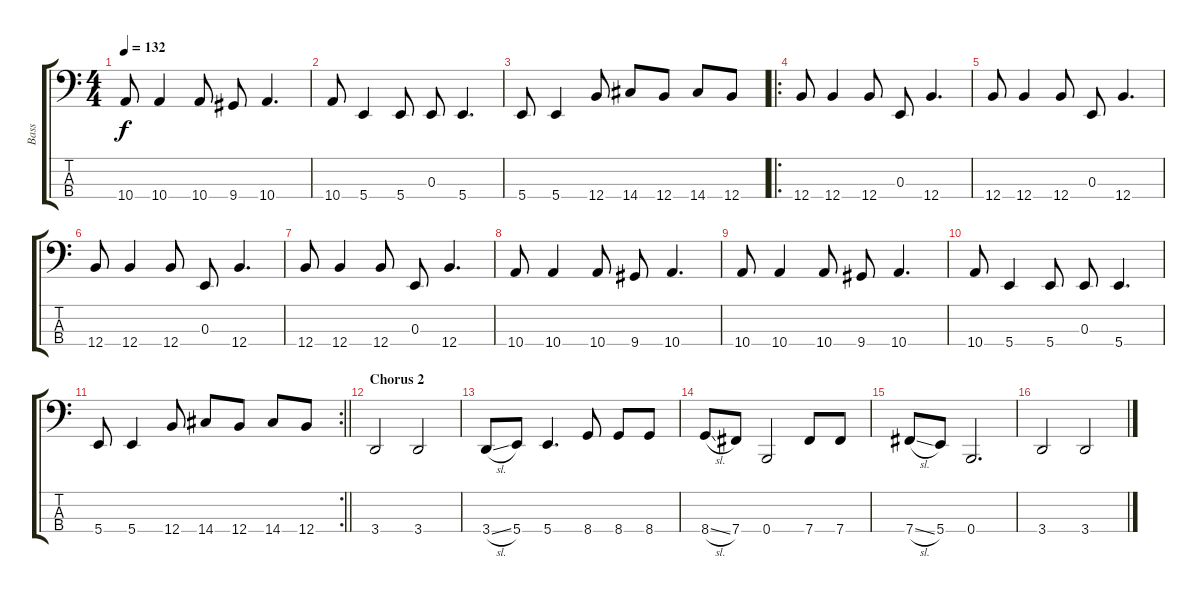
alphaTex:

\track ("Bass" "Bass") {instrument electricbassfinger}
\staff {score tabs}
\tuning (D2 A1 E1 B0) {hide}
\ts (4 4)
\tempo 132
\clef f4
\ks c
10.4.8{dy f} 10.4.4 10.4.8 9.4.8 10.4.4{d} |
10.4.8 5.4.4 5.4.8 0.3.8 5.4.4{d} |
5.4.8 5.4.4 12.4.8 14.4.8 12.4.8 14.4.8 12.4.8 |
\ro
12.4.8 12.4.4 12.4.8 0.3.8 12.4.4{d} |
12.4.8 12.4.4 12.4.8 0.3.8 12.4.4{d} |
12.4.8 12.4.4 12.4.8 0.3.8 12.4.4{d} |
12.4.8 12.4.4 12.4.8 0.3.8 12.4.4{d} |
10.4.8 10.4.4 10.4.8 9.4.8 10.4.4{d} |
10.4.8 10.4.4 10.4.8 9.4.8 10.4.4{d} |
10.4.8 5.4.4 5.4.8 0.3.8 5.4.4{d} |
\rc 2
\barLineRight lightlight
5.4.8 5.4.4 12.4.8 14.4.8 12.4.8 14.4.8 12.4.8 |
\section ("" "Chorus 2")
3.4.2 3.4.2 |
3.4{sl}.8 5.4.8 5.4.4{d} 8.4.8 8.4.8 8.4.8 |
8.4{sl}.8 7.4.8 0.4.2 7.4.8 7.4.8 |
7.4{sl}.8 5.4.8 0.4.2{d} |
3.4.2 3.4.2
